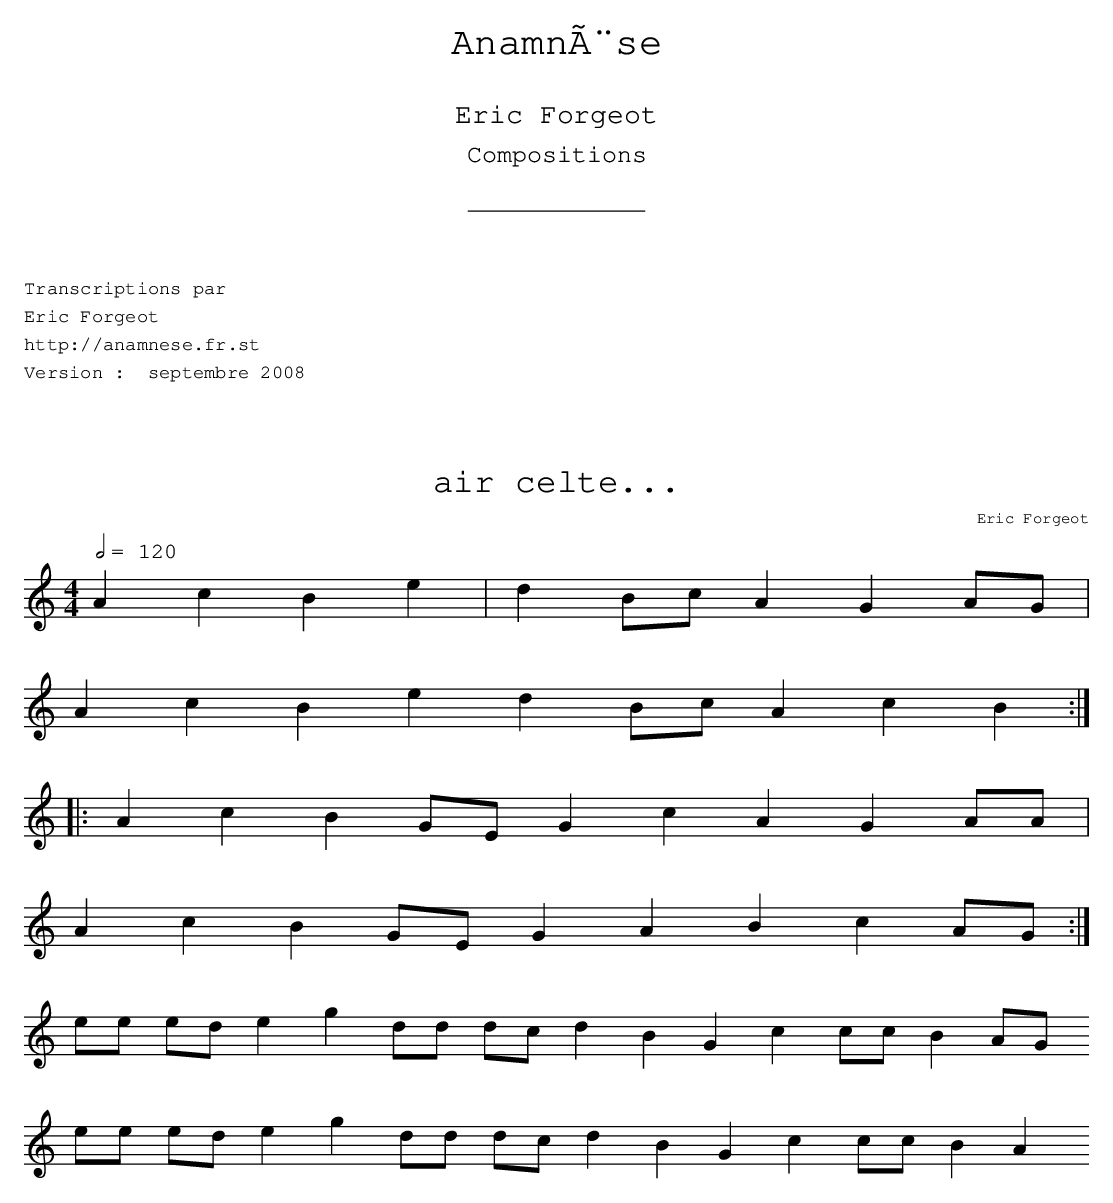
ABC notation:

X:1
T:air celte...
C:Eric Forgeot
M:4/4
L:1/8
Q:1/2=120
K:C
A2 c2 B2 e2 | d2 Bc A2 G2 AG |
A2 c2 B2 e2 d2 Bc A2 c2 B2 :|
|: A2 c2 B2 GE G2 c2 A2 G2 AA |
A2 c2 B2 GE G2 A2 B2 c2 AG :|
ee ed e2 g2 dd dc d2 B2 G2 c2 cc B2 AG
ee ed e2 g2 dd dc d2 B2 G2 c2 cc B2 A2
